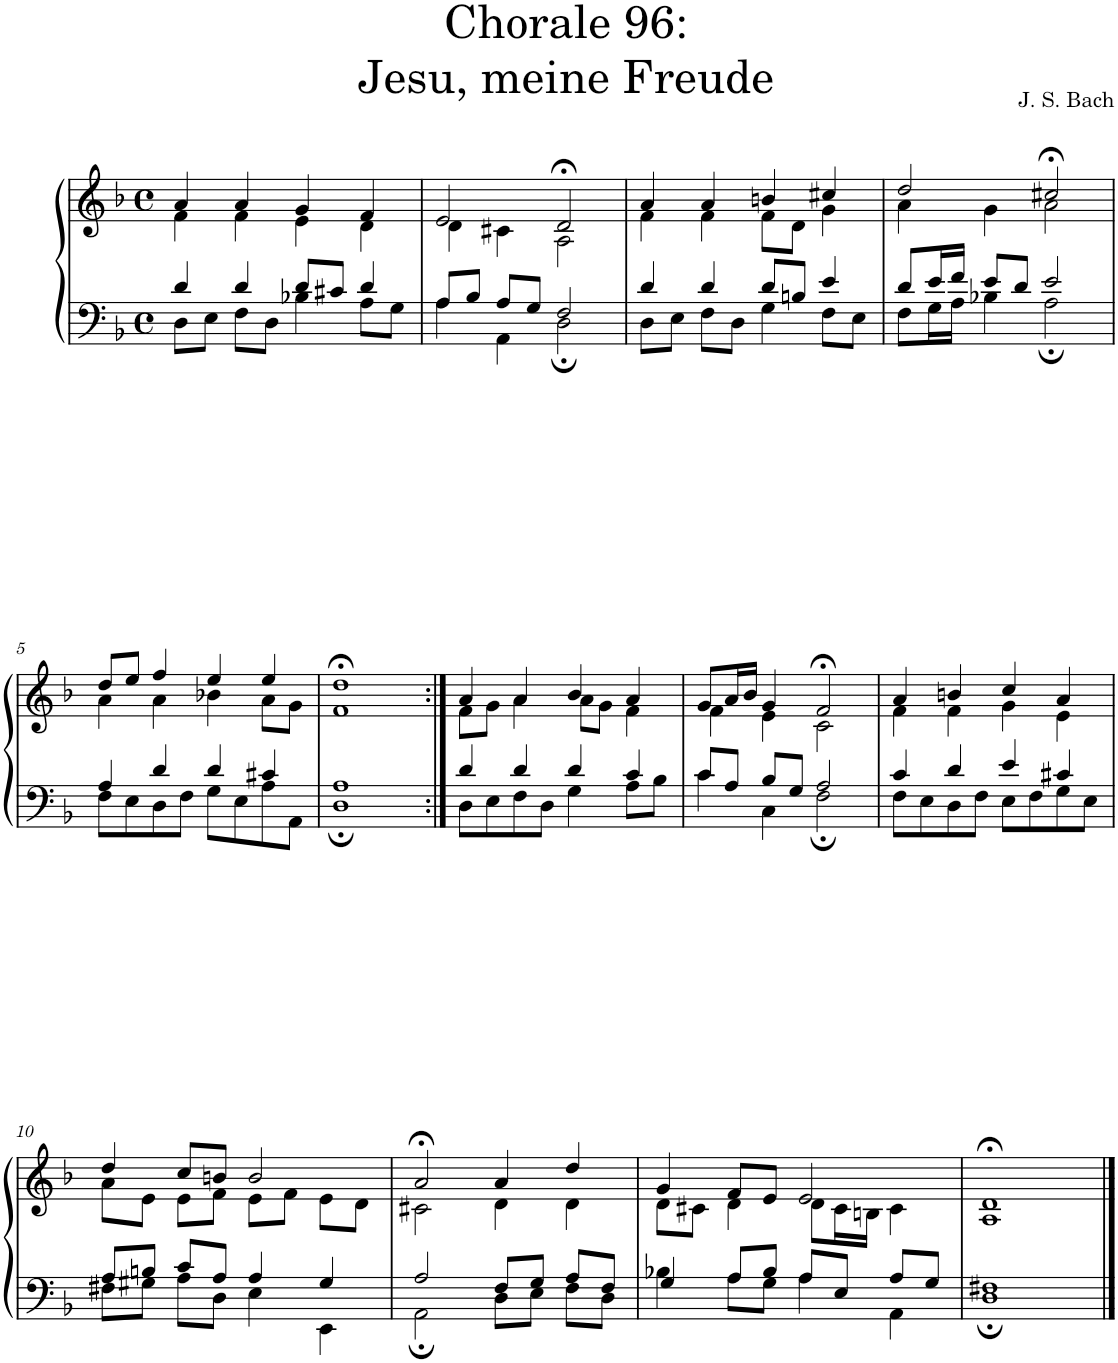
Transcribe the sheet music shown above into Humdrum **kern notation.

**kern	**kern
*part1	*part1
*staff2	*staff1
*I"S,A	*
*clefF4	*clefG2
*k[b-]	*k[b-]
*M4/4	*M4/4
*met(c)	*met(c)
=1	=1
*^	*^
4d/	8D\L	4a/	4f\
.	8E\J	.	.
4d/	8F\L	4a/	4f\
.	8D\J	.	.
8d/L	4B-X\	4g/	4e\
8c#X/J	.	.	.
4d/	8A\L	4f/	4d\
.	8G\J	.	.
=2	=2	=2	=2
8A/L	4A\	2e/	4d\
8B-/J	.	.	.
8A/L	4AA\	.	4c#X\
8G/J	.	.	.
2F/	2D;\	2d;</	2A\
=3	=3	=3	=3
4d/	8D\L	4a/	4f\
.	8E\J	.	.
4d/	8F\L	4a/	4f\
.	8D\J	.	.
8d/L	4G\	4bn/	8f\L
8Bn/J	.	.	8d\J
4e/	8F\L	4cc#X/	4g\
.	8E\J	.	.
=4	=4	=4	=4
8d/L	8F\L	2dd/	4a\
16e/L	16G\L	.	.
16f/JJ	16A\JJ	.	.
8e/L	4B-X\	.	4g\
8d/J	.	.	.
2e/	2A;\	2cc#X;</	2a\
!!LO:LB:g=z	!!
=5	=5	=5	=5
4A/	8F\L	8dd/L	4a\
.	8E\	8ee/J	.
4d/	8D\	4ff/	4a\
.	8F\J	.	.
4d/	8G\L	4ee/	4b-X\
.	8E\	.	.
4c#X/	8A\	4ee/	8a\L
.	8AA\J	.	8g\J
=6	=6	=6	=6
1A	1D;	1dd;<	1f
=7:|!	=7:|!	=7:|!	=7:|!
4d/	8D\L	4a/	8f\L
.	8E\	.	8g\J
4d/	8F\	4a/	4a\
.	8D\J	.	.
4d/	4G\	4b-/	8a\L
.	.	.	8g\J
4c/	8A\L	4a/	4f\
.	8B-\J	.	.
=8	=8	=8	=8
8c/L	4c\	8g/L	4f\
8A/J	.	16a/L	.
.	.	16b-/JJ	.
8B-/L	4C\	4g/	4e\
8G/J	.	.	.
2A/	2F;\	2f;</	2c\
=9	=9	=9	=9
4c/	8F\L	4a/	4f\
.	8E\	.	.
4d/	8D\	4bn/	4f\
.	8F\J	.	.
4e/	8E\L	4cc/	4g\
.	8F\	.	.
4c#X/	8G\	4a/	4e\
.	8E\J	.	.
!!LO:LB:g=z	!!
=10	=10	=10	=10
8A/L	8F#X\L	4dd/	8a\L
8Bn/J	8G#X\J	.	8e\J
8c/L	8A\L	8cc/L	8e\L
8A/J	8D\J	8bn/J	8f\J
4A/	4E\	2b/	8e\L
.	.	.	8f\J
4G#/	4EE\	.	8e\L
.	.	.	8d\J
=11	=11	=11	=11
2A/	2AA;\	2a;</	2c#X\
8F/L	8D\L	4a/	4d\
8G/J	8E\J	.	.
8A/L	8F\L	4dd/	4d\
8F/J	8D\J	.	.
=12	=12	=12	=12
4G/	4B-X\	4g/	8d\L
.	.	.	8c#X\J
8A/L	8A\L	8f/L	4d\
8B-/J	8G\J	8e/J	.
8A/L	4A\	2e/	8d\L
8E/J	.	.	16c#\L
.	.	.	16Bn\JJ
8A/L	4AA\	.	4c#\
8G/J	.	.	.
=13	=13	=13	=13
1F#X	1D;	1d;<	1A
*v	*v	*	*
*	*v	*v
==	==
*-	*-
